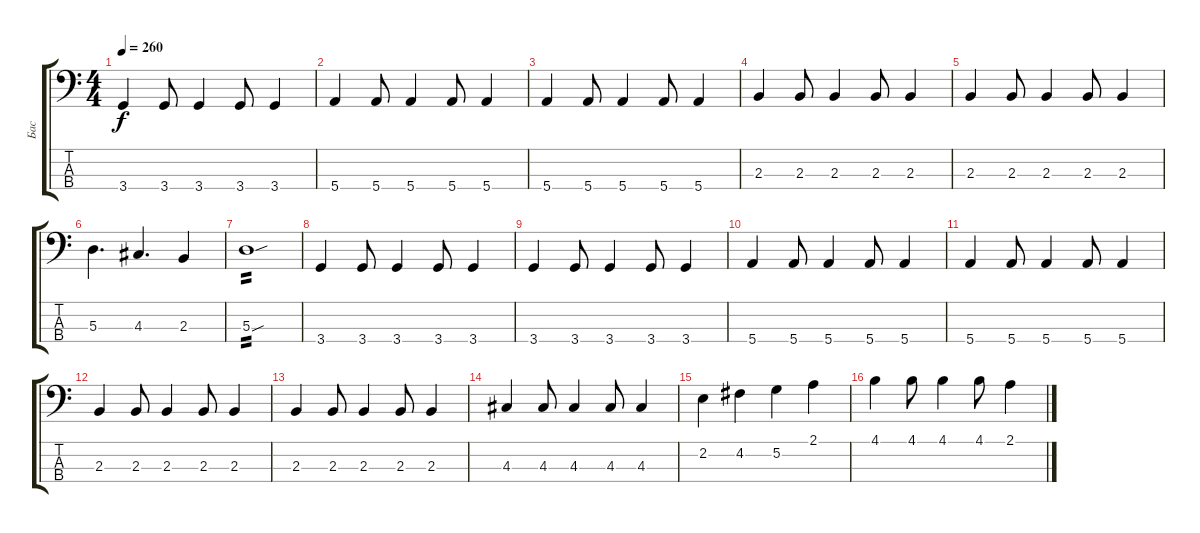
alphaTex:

\track ("Бас" "Бас") {instrument electricbassfinger}
\staff {score tabs}
\tuning (G2 D2 A1 E1) {hide}
\ts (4 4)
\tempo 260
\clef f4
\ks c
3.4.4{dy f} 3.4.8 3.4.4 3.4.8 3.4.4 |
5.4.4 5.4.8 5.4.4 5.4.8 5.4.4 |
5.4.4 5.4.8 5.4.4 5.4.8 5.4.4 |
2.3.4 2.3.8 2.3.4 2.3.8 2.3.4 |
2.3.4 2.3.8 2.3.4 2.3.8 2.3.4 |
5.3.4{d} 4.3.4{d} 2.3.4 |
5.3{sou}.1{tp 2} |
3.4.4 3.4.8 3.4.4 3.4.8 3.4.4 |
3.4.4 3.4.8 3.4.4 3.4.8 3.4.4 |
5.4.4 5.4.8 5.4.4 5.4.8 5.4.4 |
5.4.4 5.4.8 5.4.4 5.4.8 5.4.4 |
2.3.4 2.3.8 2.3.4 2.3.8 2.3.4 |
2.3.4 2.3.8 2.3.4 2.3.8 2.3.4 |
4.3.4 4.3.8 4.3.4 4.3.8 4.3.4 |
2.2.4 4.2.4 5.2.4 2.1.4 |
4.1.4 4.1.8 4.1.4 4.1.8 2.1.4
